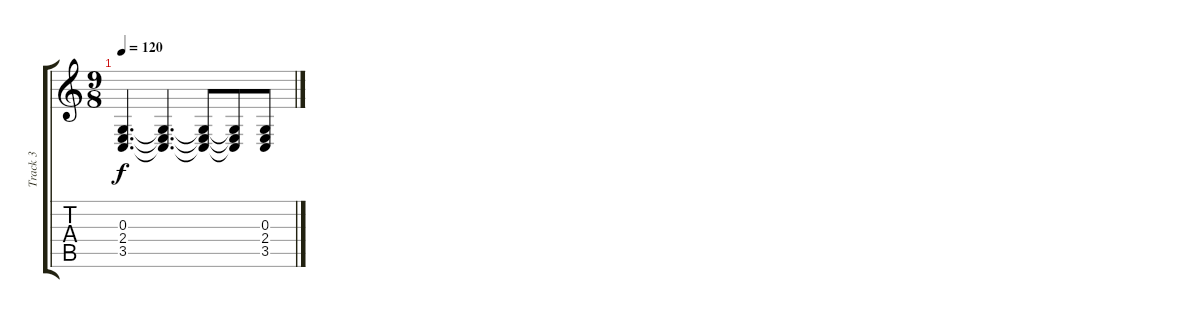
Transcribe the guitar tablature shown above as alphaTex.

\track ("Track 3" "Track 3") {instrument churchorgan}
\staff {score tabs}
\tuning (E4 B3 G3 D3 A2 E2) {hide}
\ts (9 8)
\tempo 120
\clef g2
\ks c
(0.3 2.4 3.5).4{d dy f} (0.3{t} 2.4{t} 3.5{t}).4{d} (0.3{t} 2.4{t} 3.5{t}).8 (0.3{t} 2.4{t} 3.5{t}).8 (0.3 2.4 3.5).8
